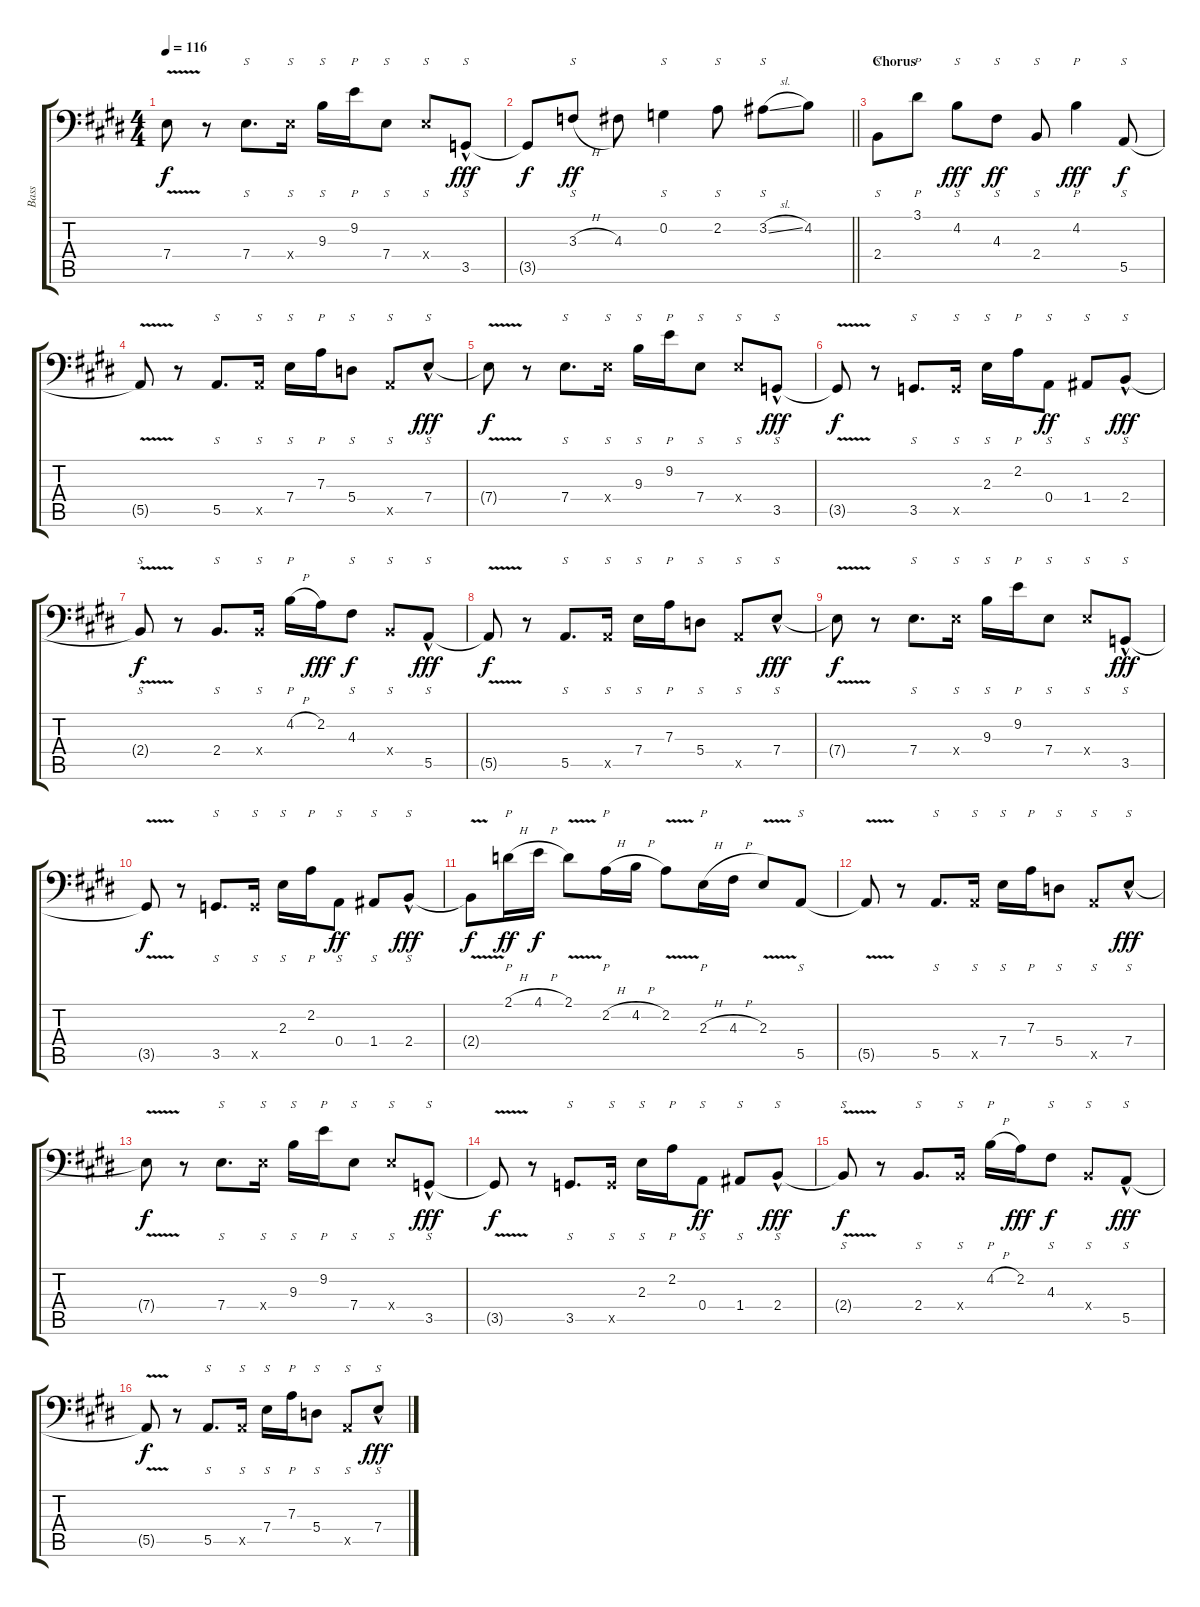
\track ("Bass" "Bass") {instrument slapbass2}
\staff {score tabs}
\tuning (C3 G2 D2 A1 E1 B0) {hide}
\ts (4 4)
\tempo 116
\clef f4
\ks e
7.4{v t}.8{dy f} r.8 7.4.8{s d} 7.4{x}.16{s} 9.3.16{s} 9.2.16{p} 7.4.8{s} 7.4{x}.8{s} 3.5{hac}.8{s dy fff} |
\barLineRight lightlight
3.5{t}.8{dy f} 3.3{h}.8{s dy ff} 4.3.8 0.2.4{s} 2.2.8{s} 3.2{sl}.8{s} 4.2.8 |
\section ("" "Chorus")
2.4.8{s} 3.1.8{p} 4.2.8{s dy fff} 4.3.8{s dy ff} 2.4.8{s} 4.2.4{p dy fff} 5.5.8{s dy f} |
5.5{v t}.8 r.8 5.5.8{s d} 5.5{x}.16{s} 7.4.16{s} 7.3.16{p} 5.4.8{s} 5.5{x}.8{s} 7.4{hac}.8{s dy fff} |
7.4{v t}.8{dy f} r.8 7.4.8{s d} 7.4{x}.16{s} 9.3.16{s} 9.2.16{p} 7.4.8{s} 7.4{x}.8{s} 3.5{hac}.8{s dy fff} |
3.5{v t}.8{dy f} r.8 3.5.8{s d} 3.5{x}.16{s} 2.3.16{s} 2.2.16{p} 0.4.8{s dy ff} 1.4.8{s} 2.4{hac}.8{s dy fff} |
2.4{v t}.8{s dy f} r.8 2.4.8{s d} 2.4{x}.16{s} 4.2{h}.16{p} 2.2.16{dy fff} 4.3.8{s dy f} 2.4{x}.8{s} 5.5{hac}.8{s dy fff} |
5.5{v t}.8{dy f} r.8 5.5.8{s d} 5.5{x}.16{s} 7.4.16{s} 7.3.16{p} 5.4.8{s} 5.5{x}.8{s} 7.4{hac}.8{s dy fff} |
7.4{v t}.8{dy f} r.8 7.4.8{s d} 7.4{x}.16{s} 9.3.16{s} 9.2.16{p} 7.4.8{s} 7.4{x}.8{s} 3.5{hac}.8{s dy fff} |
3.5{v t}.8{dy f} r.8 3.5.8{s d} 3.5{x}.16{s} 2.3.16{s} 2.2.16{p} 0.4.8{s dy ff} 1.4.8{s} 2.4{hac}.8{s dy fff} |
2.4{v t}.8{dy f} 2.1{h}.16{p dy ff} 4.1{h}.16{dy f} 2.1{v}.8 2.2{h}.16{p} 4.2{h}.16 2.2{v}.8 2.3{h}.16{p} 4.3{h}.16 2.3{v}.8 5.5.8{s} |
5.5{v t}.8 r.8 5.5.8{s d} 5.5{x}.16{s} 7.4.16{s} 7.3.16{p} 5.4.8{s} 5.5{x}.8{s} 7.4{hac}.8{s dy fff} |
7.4{v t}.8{dy f} r.8 7.4.8{s d} 7.4{x}.16{s} 9.3.16{s} 9.2.16{p} 7.4.8{s} 7.4{x}.8{s} 3.5{hac}.8{s dy fff} |
3.5{v t}.8{dy f} r.8 3.5.8{s d} 3.5{x}.16{s} 2.3.16{s} 2.2.16{p} 0.4.8{s dy ff} 1.4.8{s} 2.4{hac}.8{s dy fff} |
2.4{v t}.8{s dy f} r.8 2.4.8{s d} 2.4{x}.16{s} 4.2{h}.16{p} 2.2.16{dy fff} 4.3.8{s dy f} 2.4{x}.8{s} 5.5{hac}.8{s dy fff} |
5.5{v t}.8{dy f} r.8 5.5.8{s d} 5.5{x}.16{s} 7.4.16{s} 7.3.16{p} 5.4.8{s} 5.5{x}.8{s} 7.4{hac}.8{s dy fff}
